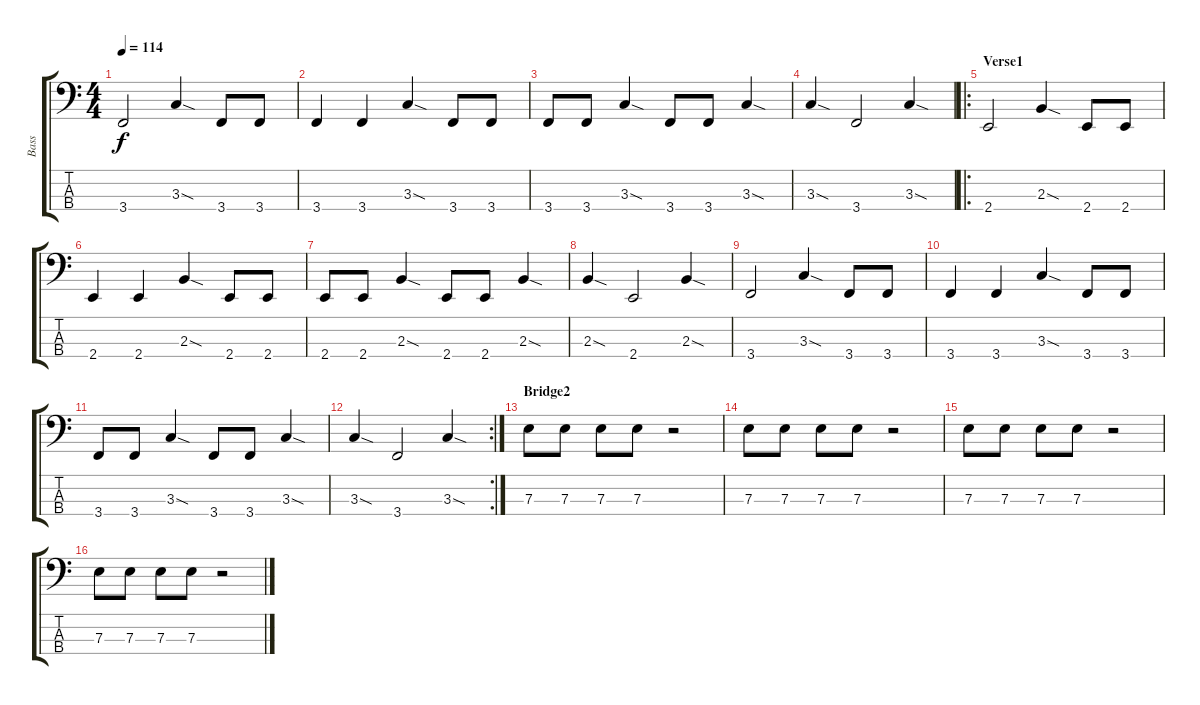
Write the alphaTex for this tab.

\track ("Bass" "Bass") {instrument slapbass2}
\staff {score tabs}
\tuning (G2 D2 A1 D1) {hide}
\ts (4 4)
\tempo 114
\clef f4
\ks c
3.4.2{dy f} 3.3{sod}.4 3.4.8 3.4.8 |
3.4.4 3.4.4 3.3{sod}.4 3.4.8 3.4.8 |
3.4.8 3.4.8 3.3{sod}.4 3.4.8 3.4.8 3.3{sod}.4 |
3.3{sod}.4 3.4.2 3.3{sod}.4 |
\ro
\section ("" "Verse1")
2.4.2 2.3{sod}.4 2.4.8 2.4.8 |
2.4.4 2.4.4 2.3{sod}.4 2.4.8 2.4.8 |
2.4.8 2.4.8 2.3{sod}.4 2.4.8 2.4.8 2.3{sod}.4 |
2.3{sod}.4 2.4.2 2.3{sod}.4 |
3.4.2 3.3{sod}.4 3.4.8 3.4.8 |
3.4.4 3.4.4 3.3{sod}.4 3.4.8 3.4.8 |
3.4.8 3.4.8 3.3{sod}.4 3.4.8 3.4.8 3.3{sod}.4 |
\rc 2
3.3{sod}.4 3.4.2 3.3{sod}.4 |
\section ("" "Bridge2")
7.3.8 7.3.8 7.3.8 7.3.8 r.2 |
7.3.8 7.3.8 7.3.8 7.3.8 r.2 |
7.3.8 7.3.8 7.3.8 7.3.8 r.2 |
7.3.8 7.3.8 7.3.8 7.3.8 r.2
